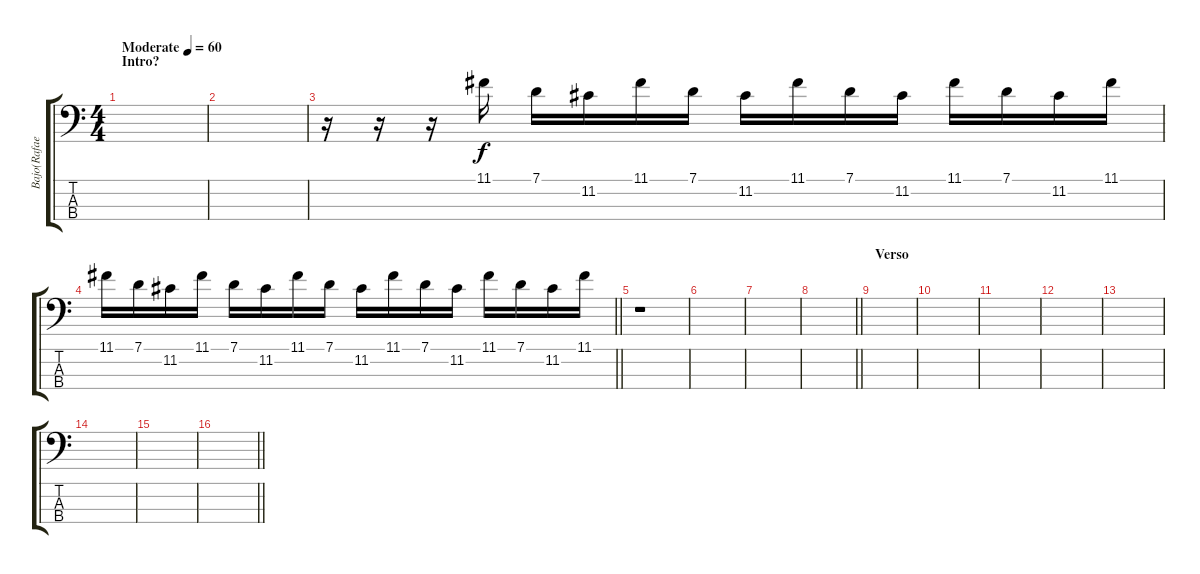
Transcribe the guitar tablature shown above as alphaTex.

\track ("Bajo(Rafael)" "Bajo(Rafae") {instrument electricbassfinger}
\staff {score tabs}
\tuning (G2 D2 A1 E1) {hide}
\ts (4 4)
\section ("" "Intro?")
\tempo (60 "Moderate")
\clef f4
\ks c
|
|
r.16{volume 4} r.16 r.16 11.1.16 7.1.16 11.2.16 11.1.16 7.1.16 11.2.16 11.1.16 7.1.16 11.2.16 11.1.16 7.1.16 11.2.16 11.1.16 |
\barLineRight lightlight
11.1.16 7.1.16 11.2.16 11.1.16 7.1.16 11.2.16 11.1.16 7.1.16 11.2.16 11.1.16 7.1.16 11.2.16 11.1.16 7.1.16 11.2.16 11.1.16 |
\section ("" "")
r.1{volume 15 balance 8 instrument electricbassfinger} |
|
|
\barLineRight lightlight
|
\section ("" "Verso")
|
|
|
|
|
|
|
\barLineRight lightlight
